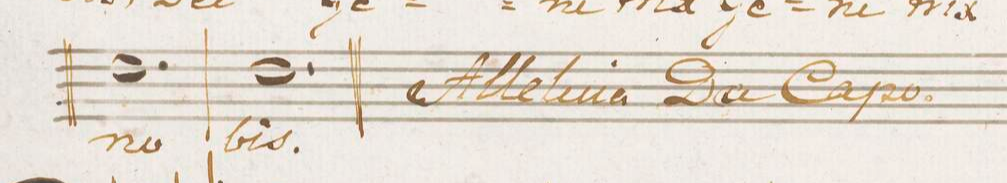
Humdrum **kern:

**kern	**text
*I"Basso.	*
*clefF4	*
*k[b-]	*
*M3/2	*
1.F	no-
=42	=42
1.F	-bis.
==	==
*-	*-
